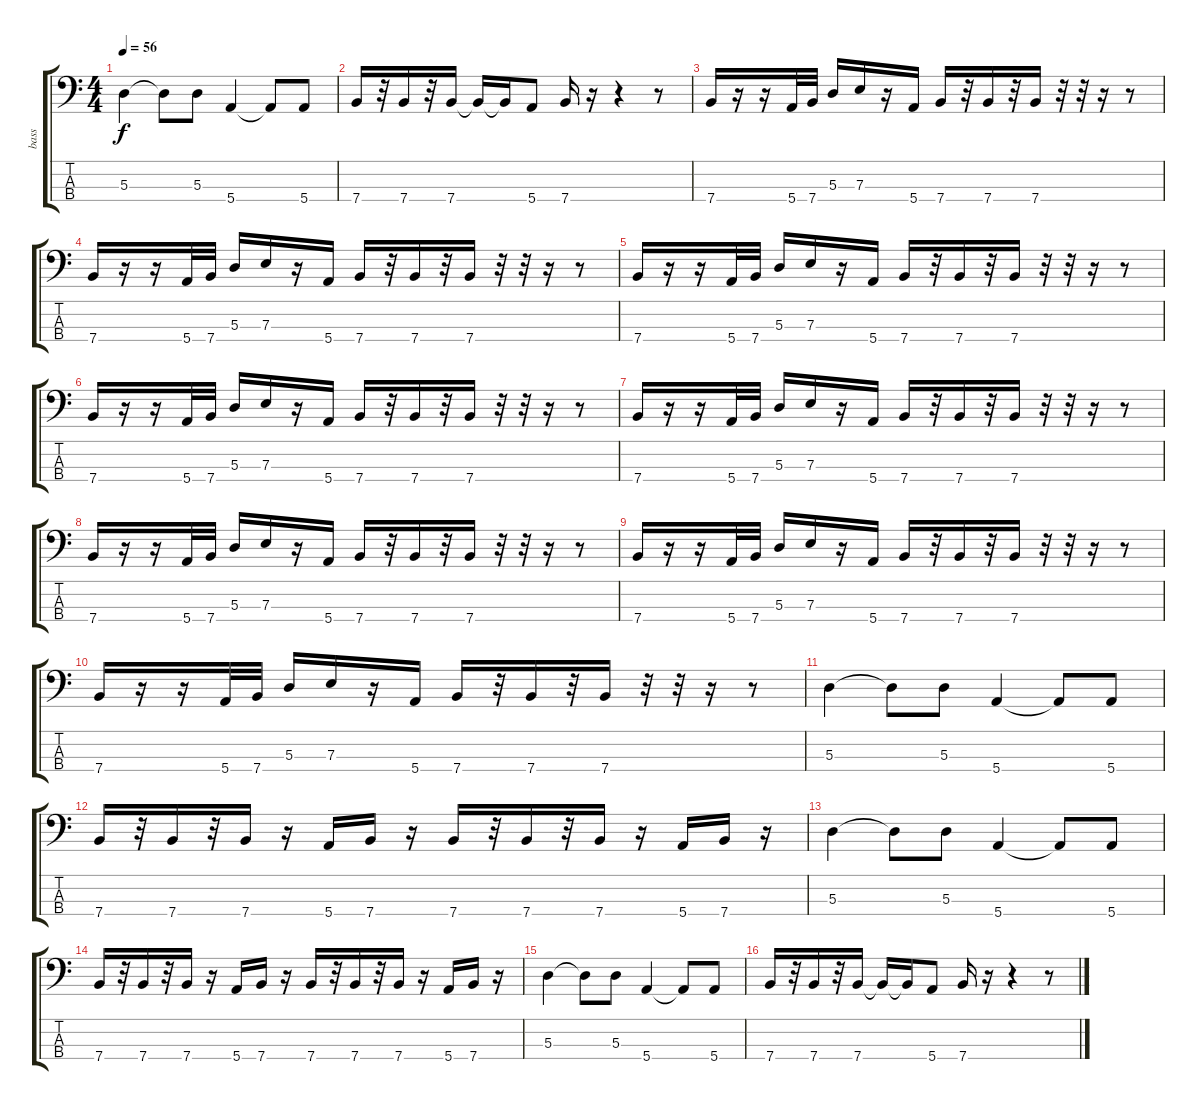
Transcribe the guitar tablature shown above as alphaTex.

\track ("bass" "bass") {instrument electricbassfinger}
\staff {score tabs}
\tuning (G2 D2 A1 E1) {hide}
\ts (4 4)
\tempo 56
\clef f4
\ks c
5.3.4{dy f} 5.3{t}.8 5.3.8 5.4.4 5.4{t}.8 5.4.8 |
7.4.16 r.32 7.4.16 r.32 7.4.16 7.4{t}.16 7.4{t}.16 5.4.8 7.4.16 r.16 r.4 r.8 |
7.4.16 r.16 r.16 5.4.32 7.4.32 5.3.16 7.3.16 r.16 5.4.16 7.4.16 r.32 7.4.16 r.32 7.4.16 r.32 r.32 r.16 r.8 |
7.4.16 r.16 r.16 5.4.32 7.4.32 5.3.16 7.3.16 r.16 5.4.16 7.4.16 r.32 7.4.16 r.32 7.4.16 r.32 r.32 r.16 r.8 |
7.4.16 r.16 r.16 5.4.32 7.4.32 5.3.16 7.3.16 r.16 5.4.16 7.4.16 r.32 7.4.16 r.32 7.4.16 r.32 r.32 r.16 r.8 |
7.4.16 r.16 r.16 5.4.32 7.4.32 5.3.16 7.3.16 r.16 5.4.16 7.4.16 r.32 7.4.16 r.32 7.4.16 r.32 r.32 r.16 r.8 |
7.4.16 r.16 r.16 5.4.32 7.4.32 5.3.16 7.3.16 r.16 5.4.16 7.4.16 r.32 7.4.16 r.32 7.4.16 r.32 r.32 r.16 r.8 |
7.4.16 r.16 r.16 5.4.32 7.4.32 5.3.16 7.3.16 r.16 5.4.16 7.4.16 r.32 7.4.16 r.32 7.4.16 r.32 r.32 r.16 r.8 |
7.4.16 r.16 r.16 5.4.32 7.4.32 5.3.16 7.3.16 r.16 5.4.16 7.4.16 r.32 7.4.16 r.32 7.4.16 r.32 r.32 r.16 r.8 |
7.4.16 r.16 r.16 5.4.32 7.4.32 5.3.16 7.3.16 r.16 5.4.16 7.4.16 r.32 7.4.16 r.32 7.4.16 r.32 r.32 r.16 r.8 |
5.3.4 5.3{t}.8 5.3.8 5.4.4 5.4{t}.8 5.4.8 |
7.4.16 r.32 7.4.16 r.32 7.4.16 r.16 5.4.16 7.4.16 r.16 7.4.16 r.32 7.4.16 r.32 7.4.16 r.16 5.4.16 7.4.16 r.16 |
5.3.4 5.3{t}.8 5.3.8 5.4.4 5.4{t}.8 5.4.8 |
7.4.16 r.32 7.4.16 r.32 7.4.16 r.16 5.4.16 7.4.16 r.16 7.4.16 r.32 7.4.16 r.32 7.4.16 r.16 5.4.16 7.4.16 r.16 |
5.3.4 5.3{t}.8 5.3.8 5.4.4 5.4{t}.8 5.4.8 |
7.4.16 r.32 7.4.16 r.32 7.4.16 7.4{t}.16 7.4{t}.16 5.4.8 7.4.16 r.16 r.4 r.8
